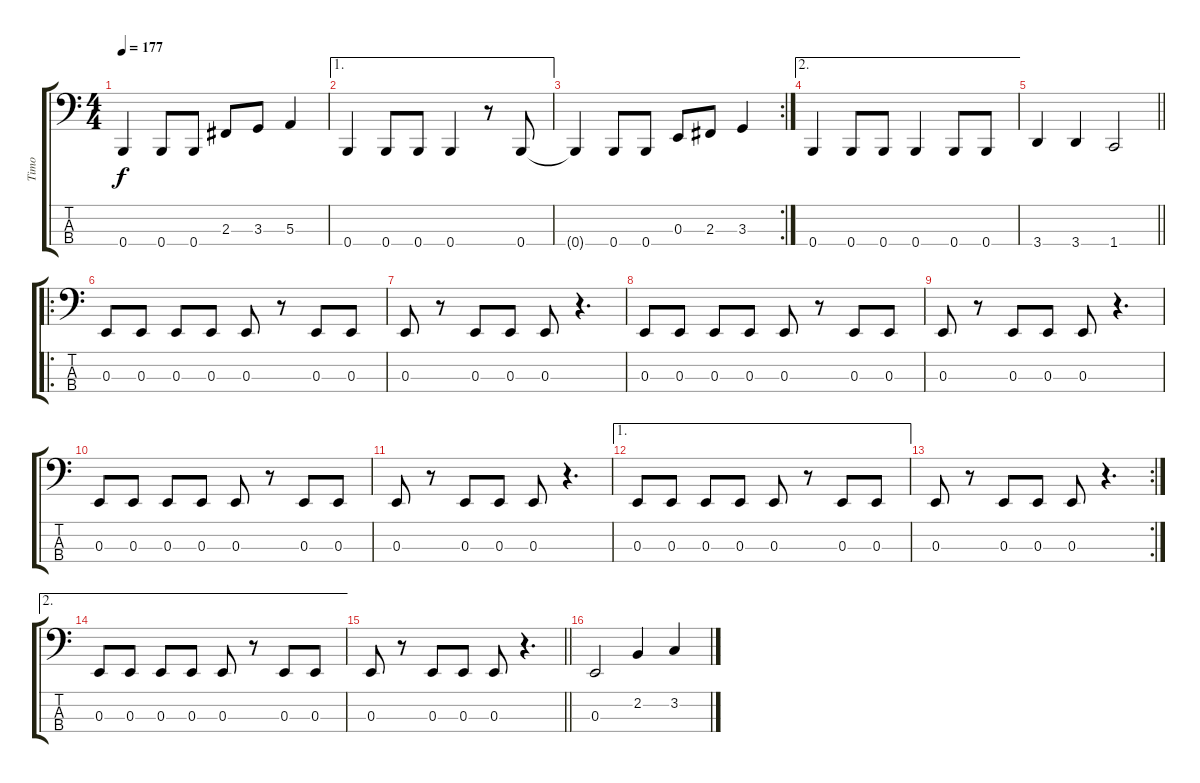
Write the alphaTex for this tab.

\track ("Timo" "Timo") {instrument electricbassfinger}
\staff {score tabs}
\tuning (D2 A1 E1 B0) {hide}
\ts (4 4)
\tempo 177
\clef f4
\ks c
0.4{t}.4{dy f} 0.4.8 0.4.8 2.3.8 3.3.8 5.3.4 |
\ae 1
0.4.4 0.4.8 0.4.8 0.4.4 r.8 0.4.8 |
\rc 2
0.4{t}.4 0.4.8 0.4.8 0.3.8 2.3.8 3.3.4 |
\ae 2
0.4.4 0.4.8 0.4.8 0.4.4 0.4.8 0.4.8 |
\barLineRight lightlight
3.4.4 3.4.4 1.4.2 |
\ro
0.3.8 0.3.8 0.3.8 0.3.8 0.3.8 r.8 0.3.8 0.3.8 |
0.3.8 r.8 0.3.8 0.3.8 0.3.8 r.4{d} |
0.3.8 0.3.8 0.3.8 0.3.8 0.3.8 r.8 0.3.8 0.3.8 |
0.3.8 r.8 0.3.8 0.3.8 0.3.8 r.4{d} |
0.3.8 0.3.8 0.3.8 0.3.8 0.3.8 r.8 0.3.8 0.3.8 |
0.3.8 r.8 0.3.8 0.3.8 0.3.8 r.4{d} |
\ae 1
0.3.8 0.3.8 0.3.8 0.3.8 0.3.8 r.8 0.3.8 0.3.8 |
\rc 2
0.3.8 r.8 0.3.8 0.3.8 0.3.8 r.4{d} |
\ae 2
0.3.8 0.3.8 0.3.8 0.3.8 0.3.8 r.8 0.3.8 0.3.8 |
\barLineRight lightlight
0.3.8 r.8 0.3.8 0.3.8 0.3.8 r.4{d} |
0.3.2 2.2.4 3.2.4
